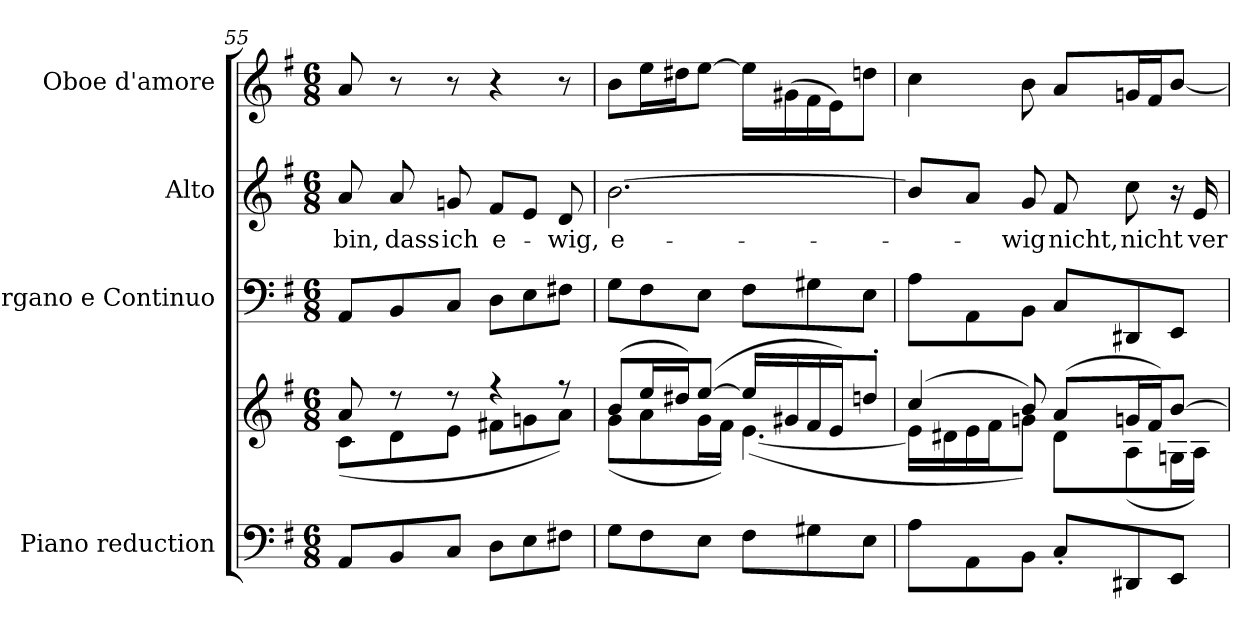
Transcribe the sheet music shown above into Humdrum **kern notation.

**kern	**kern	**kern	**kern	**text	**kern
*part4	*part4	*part3	*part2	*part2	*part1
*staff5	*staff4	*staff3	*staff2	*staff2	*staff1
*I"Piano reduction	*	*I"Organo e Continuo	*I"Alto	*	*I"Oboe d'amore
*I'Pno	*	*	*	*	*I'Ob
*clefF4	*clefG2	*clefF4	*clefG2	*	*clefG2
*k[f#]	*k[f#]	*k[f#]	*k[f#]	*	*k[f#]
*M6/8	*M6/8	*M6/8	*M6/8	*	*M6/8
=55	=55	=55	=55	=55	=55
*	*^	*	*	*	*
!	!	!	!	!	!LO:LY:b	!
8AA/L	8a/	(8c\L	8AA/L	8a/	bin,	8a/
!	!	!	!	!	!LO:LY:b	!
8BB/	8r	8d\	8BB/	8a/	dass	8r
!	!	!	!	!	!LO:LY:b	!
8C/J	8r	8e\J	8C/J	8gn/	ich	8r
!	!	!	!	!	!LO:LY:b	!
8D\L	4r	8f#X\L	8D\L	8f#/L	e-	4r
8E\	.	8gn\	8E\	8e/J	.	.
!	!	!	!	!	!LO:LY:b	!
8F#X\J	8r	8a\J)	8F#X\J	8d/	wig,	8r
!!LO:PB:g=z
=56	=56	=56	=56	=56	=56	=56
!	!	!	!	!	!LO:LY:b	!
8G\L	(8b/L	(8g\L	8G\L	[2.b\	e-	8b\L
8F#\	16ee/L	8a\	8F#\	.	.	16ee\L
.	16dd#X/J)	.	.	.	.	16dd#X\J
8E\J	([8ee/J	16g\L	8E\J	.	.	[8ee\J
.	.	16f#\JJ)	.	.	.	.
8F#\L	16ee/LL]	([4.e\	8F#\L	.	.	16ee\LL]
.	16g#X/	.	.	.	.	(16g#X\
8G#X\	16f#/	.	8G#X\	.	.	16f#\
.	16e/J)	.	.	.	.	16e\J)
8E\J	8ddn'/J	.	8E\J	.	.	8ddn\J
=57	=57	=57	=57	=57	=57	=57
8A\L	(4cc/	16e\LL]	8A\L	8b/L]	.	4cc\
.	.	16d#X\	.	.	.	.
8AA\	.	16e\	8AA\	8a/J	.	.
.	.	16f#\J	.	.	.	.
!	!	!	!	!	!LO:LY:b	!
8BB\J	8b/)	8gn\J)	8BB\J	8g/	-wig	8b\
!	!	!	!	!	!LO:LY:b	!
8C'/L	(8a/L	8d#\L	8C/L	8f#/	nicht,	8a/L
!	!	!	!	!	!LO:LY:b	!
8DD#X/	16gn/L	(8A\	8DD#X/	8cc\	nicht	16gn/L
.	16f#/J)	.	.	.	.	16f#/J
8EE/J	[8b/J	16Gn\L	8EE/J	16r	.	[8b/J
!	!	!	!	!	!LO:LY:b	!
.	.	16A\JJ)	.	16e/	ver-	.
*	*v	*v	*	*	*	*
=	=	=	=	=	=
*-	*-	*-	*-	*-	*-
